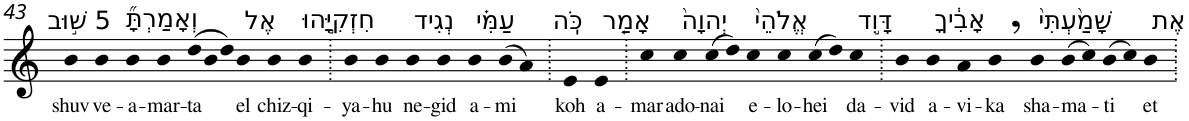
**kern	**text
*part1	*part1
*staff1	*staff1
*I"Piano	*
*I'Pno	*
!!LO:PB:g=z
*clefG2	*
*k[]	*
=43	=43
!LO:TX:a:t=5 שׁ֣וּב	!
!	!LO:LY:b
4b	shuv
!LO:TX:a:t=וְאָמַרְתָּ֞	!
!	!LO:LY:b
4b	ve-
!	!LO:LY:b
4b	-a-
!	!LO:LY:b
4b	-mar-
*Xtuplet	*
!	!LO:LY:b
(>12dd	-ta
12b	.
12dd)	.
!LO:TX:a:t=אֶל	!
!	!LO:LY:b
4b	el
!LO:TX:a:t=חִזְקִיָּ֣הוּ	!
!	!LO:LY:b
4b	chiz-
!	!LO:LY:b
4b	-qi-
=44.	=44.
!	!LO:LY:b
4b	-ya-
!	!LO:LY:b
4b	-hu
!LO:TX:a:t=נְגִיד	!
!	!LO:LY:b
4b	ne-
!	!LO:LY:b
4b	-gid
!LO:TX:a:t=עַמִּ֗י	!
!	!LO:LY:b
4b	a-
!	!LO:LY:b
(>8b	-mi
8a)	.
=45.	=45.
!LO:TX:a:t=כֹּֽה	!
!	!LO:LY:b
4e	koh
!LO:TX:a:t=אָמַ֤ר	!
!	!LO:LY:b
4e	a-
=46.	=46.
!	!LO:LY:b
4cc	-mar
!LO:TX:a:t=יְהוָה֙	!
!	!LO:LY:b
4cc	ado-
!	!LO:LY:b
(>8cc	-nai
8dd)	.
!LO:TX:a:t=אֱלֹהֵי֙	!
!	!LO:LY:b
4cc	e-
!	!LO:LY:b
4cc	-lo-
!	!LO:LY:b
(>8cc	-hei
8dd)	.
!LO:TX:a:t=דָּוִ֣ד	!
!	!LO:LY:b
4cc	da-
=47.	=47.
!	!LO:LY:b
4b	-vid
!LO:TX:a:t=אָבִ֔יךָ	!
!	!LO:LY:b
4b	a-
!	!LO:LY:b
4a	-vi-
!	!LO:LY:b
4b,	-ka
!LO:TX:a:t=שָׁמַ֙עְתִּי֙	!
!	!LO:LY:b
4b	sha-
!	!LO:LY:b
(>8b	-ma-
8cc)	.
!	!LO:LY:b
(>8b	-ti
8cc)	.
!LO:TX:a:t=אֶת	!
!	!LO:LY:b
4b	et
=.	=.
*-	*-
